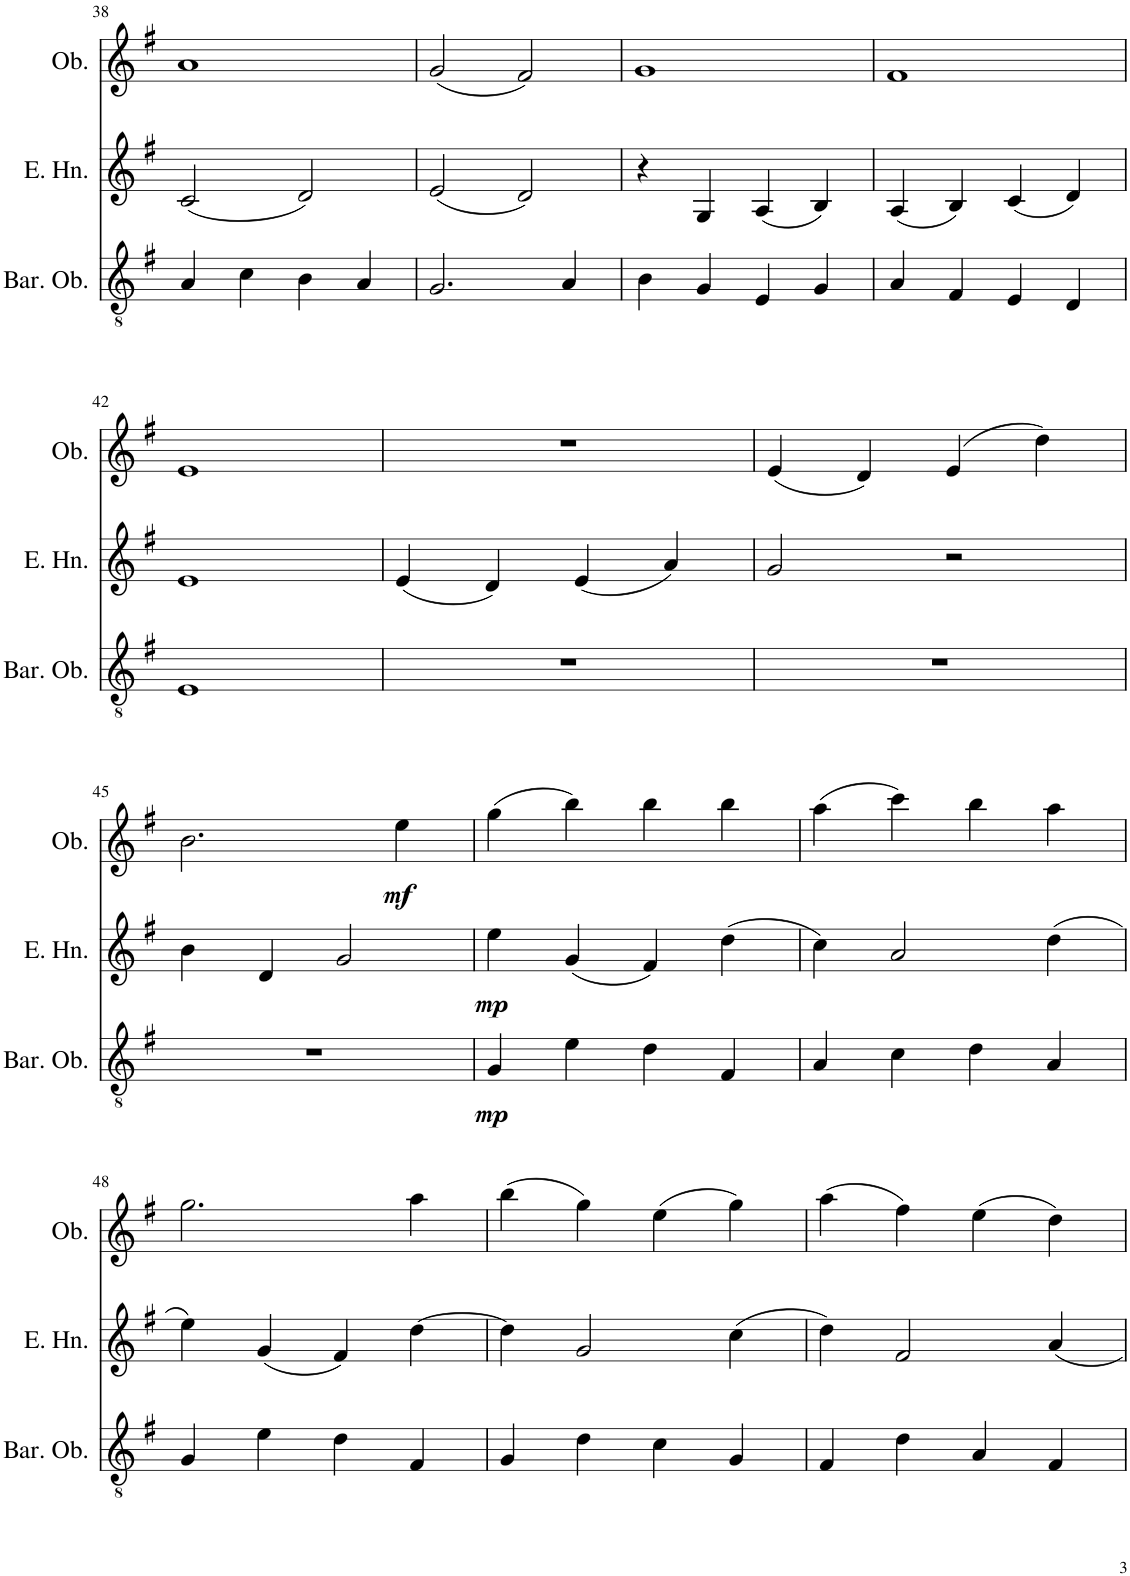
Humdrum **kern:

**kern	**dynam	**kern	**dynam	**kern	**dynam
*part3	*part3	*part2	*part2	*part1	*part1
*staff3	*staff3	*staff2	*staff2	*staff1	*staff1
*I"Baritone Oboe	*	*I"English Horn	*	*I"Oboe	*
*I'Bar. Ob.	*	*I'E. Hn.	*	*I'Ob.	*
!!LO:PB:g=z
*clefGv2	*	*clefG2	*	*clefG2	*
*	*	*ITrd4c7	*	*	*
*k[f#]	*	*k[f#]	*	*k[f#]	*
*M4/4	*	*M4/4	*	*M4/4	*
=38	=38	=38	=38	=38	=38
4A/	.	(2c/	.	1a	.
4c\	.	.	.	.	.
4B\	.	2d/)	.	.	.
4A/	.	.	.	.	.
=39	=39	=39	=39	=39	=39
2.G/	.	(2e/	.	(2g/	.
.	.	2d/)	.	2f#/)	.
4A/	.	.	.	.	.
=40	=40	=40	=40	=40	=40
4B\	.	4r	.	1g	.
4G/	.	4G/	.	.	.
4E/	.	(4A/	.	.	.
4G/	.	4B/)	.	.	.
=41	=41	=41	=41	=41	=41
4A/	.	(4A/	.	1f#	.
4F#/	.	4B/)	.	.	.
4E/	.	(4c/	.	.	.
4D/	.	4d/)	.	.	.
!!LO:LB:g=z
=42	=42	=42	=42	=42	=42
1E	.	1e	.	1e	.
=43	=43	=43	=43	=43	=43
1r	.	(4e/	.	1r	.
.	.	4d/)	.	.	.
.	.	(4e/	.	.	.
.	.	4a/)	.	.	.
=44	=44	=44	=44	=44	=44
1r	.	2g/	.	(4e/	.
.	.	.	.	4d/)	.
.	.	2r	.	(4e/	.
.	.	.	.	4dd\)	.
!!LO:LB:g=z
=45	=45	=45	=45	=45	=45
1r	.	4b\	.	2.b\	.
.	.	4d/	.	.	.
.	.	2g/	.	.	.
!	!	!	!	!	!LO:DY:b
.	.	.	.	4ee\	mf
=46	=46	=46	=46	=46	=46
!	!LO:DY:b	!	!LO:DY:b	!	!
4G/	mp	4ee\	mp	(4gg\	.
4e\	.	(4g/	.	4bb\)	.
4d\	.	4f#/)	.	4bb\	.
4F#/	.	(4dd\	.	4bb\	.
=47	=47	=47	=47	=47	=47
4A/	.	4cc\)	.	(4aa\	.
4c\	.	2a/	.	4ccc\)	.
4d\	.	.	.	4bb\	.
4A/	.	(4dd\	.	4aa\	.
!!LO:LB:g=z
=48	=48	=48	=48	=48	=48
4G/	.	4ee\)	.	2.gg\	.
4e\	.	(4g/	.	.	.
4d\	.	4f#/)	.	.	.
4F#/	.	[4dd\	.	4aa\	.
=49	=49	=49	=49	=49	=49
4G/	.	4dd\]	.	(4bb\	.
4d\	.	2g/	.	4gg\)	.
4c\	.	.	.	(4ee\	.
4G/	.	(4cc\	.	4gg\)	.
=50	=50	=50	=50	=50	=50
4F#/	.	4dd\)	.	(4aa\	.
4d\	.	2f#/	.	4ff#\)	.
4A/	.	.	.	(4ee\	.
4F#/	.	4a/	.	4dd\)	.
=	=	=	=	=	=
*-	*-	*-	*-	*-	*-
